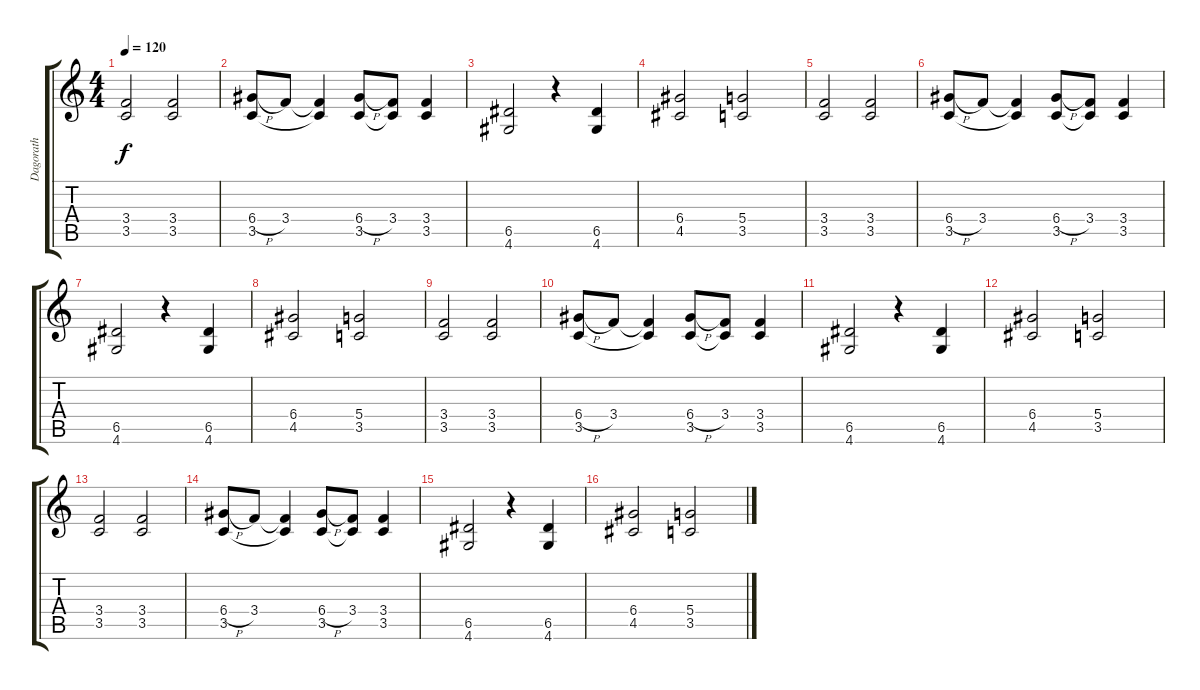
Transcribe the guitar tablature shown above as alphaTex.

\track ("Dagorath" "Dagorath") {instrument distortionguitar}
\staff {score tabs}
\tuning (E4 B3 G3 D3 A2 E2) {hide}
\ts (4 4)
\tempo 120
\clef g2
\ks c
(3.4 3.5).2{dy f} (3.4 3.5).2 |
(6.4{h} 3.5).8 3.4.8 (3.4{t} 3.5{t}).4 (6.4{h} 3.5).8 (3.4 3.5{t}).8 (3.4 3.5).4 |
(6.5 4.6).2 r.4 (6.5 4.6).4 |
(6.4 4.5).2 (5.4 3.5).2 |
(3.4 3.5).2 (3.4 3.5).2 |
(6.4{h} 3.5).8 3.4.8 (3.4{t} 3.5{t}).4 (6.4{h} 3.5).8 (3.4 3.5{t}).8 (3.4 3.5).4 |
(6.5 4.6).2 r.4 (6.5 4.6).4 |
(6.4 4.5).2 (5.4 3.5).2 |
(3.4 3.5).2 (3.4 3.5).2 |
(6.4{h} 3.5).8 3.4.8 (3.4{t} 3.5{t}).4 (6.4{h} 3.5).8 (3.4 3.5{t}).8 (3.4 3.5).4 |
(6.5 4.6).2 r.4 (6.5 4.6).4 |
(6.4 4.5).2 (5.4 3.5).2 |
(3.4 3.5).2 (3.4 3.5).2 |
(6.4{h} 3.5).8 3.4.8 (3.4{t} 3.5{t}).4 (6.4{h} 3.5).8 (3.4 3.5{t}).8 (3.4 3.5).4 |
(6.5 4.6).2 r.4 (6.5 4.6).4 |
(6.4 4.5).2 (5.4 3.5).2
